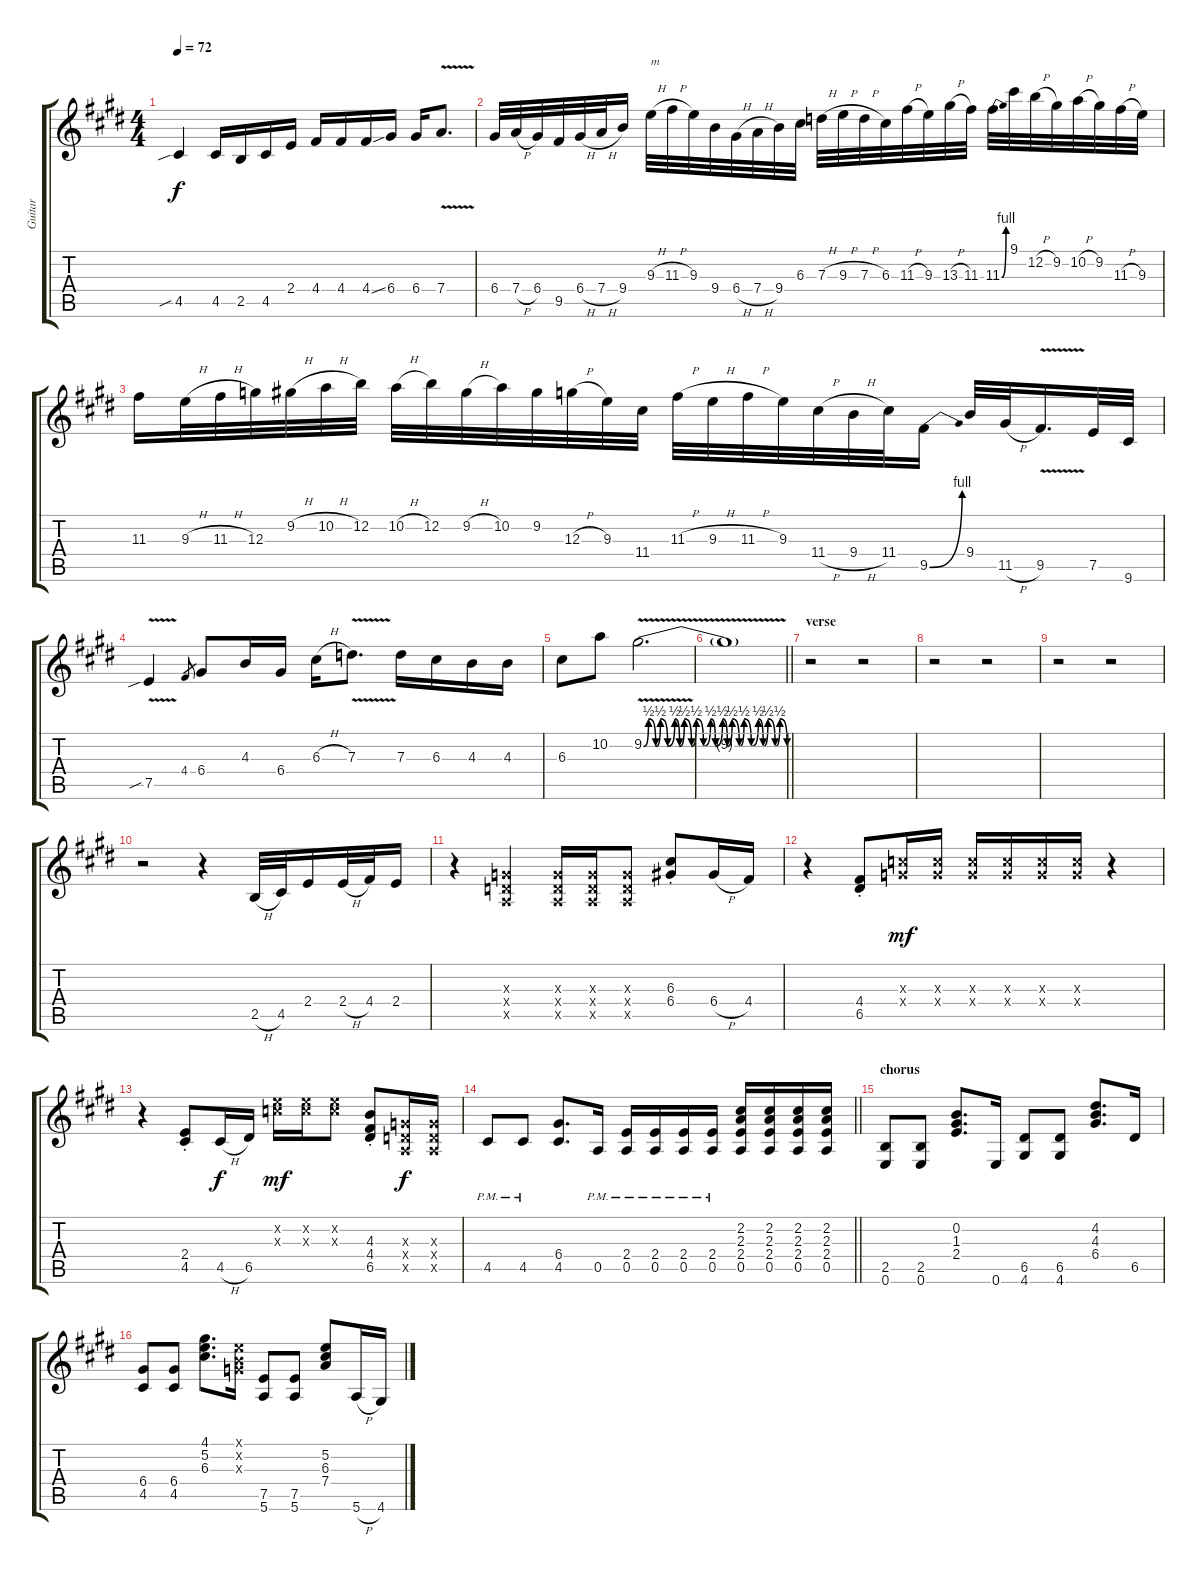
\track ("Guitar" "Guitar") {instrument overdrivenguitar}
\staff {score tabs}
\tuning (E4 B3 G3 D3 A2 E2) {hide}
\ts (4 4)
\tempo 72
\clef g2
\ks e
4.5{sib}.4{dy f} 4.5.16 2.5.16 4.5.16 2.4.16 4.4.16 4.4.16 4.4{ss}.16 6.4.16 6.4.16 7.4{v}.8{d} |
6.4.32 7.4{h}.32 6.4.32 9.5.32 6.4{h}.32 7.4{h}.32 9.4.16 9.3{h}.32{txt "m"} 11.3{h}.32 9.3.32 9.4.32 6.4{h}.32 7.4{h}.32 9.4.32 6.3.32 7.3{h}.32 9.3{h}.32 7.3{h}.32 6.3.32 11.3{h}.32 9.3.32 13.3{h}.32 11.3.32 11.3{be (bend 0 0 60 4)}.32 9.1.32 12.2{h}.32 9.2.32 10.2{h}.32 9.2.32 11.3{h}.32 9.3.32 |
11.3.16 9.3{h}.32 11.3{h}.32 12.3.32 9.2{h}.32 10.2{h}.32 12.2.32 10.2{h}.32 12.2.32 9.2{h}.32 10.2.32 9.2.32 12.3{h}.32 9.3.32 11.4.32 11.3{h}.32 9.3{h}.32 11.3{h}.32 9.3.32 11.4{h}.32 9.4{h}.32 11.4.32 9.5{be (bend 0 0 60 4)}.16 9.4.32 11.5{h}.32 9.5{v}.16{d} 7.5.32 9.6.32 |
7.5{v sib}.4 4.4.8{gr} 6.4.8 4.3.16 6.4.16 6.3{h}.16 7.3{v}.8{d} 7.3.16 6.3.16 4.3.16 4.3.16 |
6.3.8 10.2.8 9.2{be (custom 0 0 2 2 5 0 7 2 10 0 13 2 15 0 17 2 20 0 22 2 25 0 28 2 30 0 33 2 35 0 37 2 40 0 42 2 45 0 48 2 50 0 52 2 55 0 57 2 60 0) v}.2{d} |
\barLineRight lightlight
9.2{t}.1 |
\section ("" "verse")
r.2{volume 4 instrument overdrivenguitar} r.2 |
r.2 r.2 |
r.2 r.2 |
r.2 r.4 2.5{h}.32 4.5.32 2.4.16 2.4{h}.32 4.4.32 2.4.16 |
r.4 (0.3{x} 0.4{x} 0.5{x}).4 (0.3{x} 0.4{x} 0.5{x}).16 (0.3{x} 0.4{x} 0.5{x}).16 (0.3{x} 0.4{x} 0.5{x}).8 (6.3{st} 6.4{st}).8 6.4{h}.16 4.4.16 |
r.4 (4.4{st} 6.5{st}).8 (5.3{x} 5.4{x}).16{dy mf} (5.3{x} 5.4{x}).16 (5.3{x} 5.4{x}).16 (5.3{x} 5.4{x}).16 (5.3{x} 5.4{x}).16 (5.3{x} 5.4{x}).16 r.4 |
r.4 (2.4{st} 4.5{st}).8 4.5{h}.16{dy f} 6.5.16 (5.2{x} 5.3{x}).16{dy mf} (5.2{x} 5.3{x}).16 (5.2{x} 5.3{x}).8 (4.3{st} 4.4{st} 6.5{st}).8 (0.3{x} 0.4{x} 0.5{x}).16{dy f} (0.3{x} 0.4{x} 0.5{x}).16 |
\barLineRight lightlight
4.5{pm}.8 4.5{pm}.8 (6.4 4.5).8{d} 0.5{pm}.16{volume 13} (2.4{pm} 0.5{pm}).16 (2.4{pm} 0.5{pm}).16 (2.4{pm} 0.5{pm}).16 (2.4{pm} 0.5{pm}).16 (2.2 2.3 2.4 0.5).16 (2.2 2.3 2.4 0.5).16 (2.2 2.3 2.4 0.5).16 (2.2 2.3 2.4 0.5).16 |
\section ("" "chorus")
(2.5 0.6).8 (2.5 0.6).8 (0.2 1.3 2.4).8{d} 0.6.16 (6.5 4.6).8 (6.5 4.6).8 (4.2 4.3 6.4).8{d} 6.5.16 |
(6.4 4.5).8 (6.4 4.5).8 (4.1 5.2 6.3).8{d} (0.1{x} 0.2{x} 0.3{x}).16 (7.5 5.6).8 (7.5 5.6).8 (5.2 6.3 7.4).8 5.6{h}.16 4.6.16
